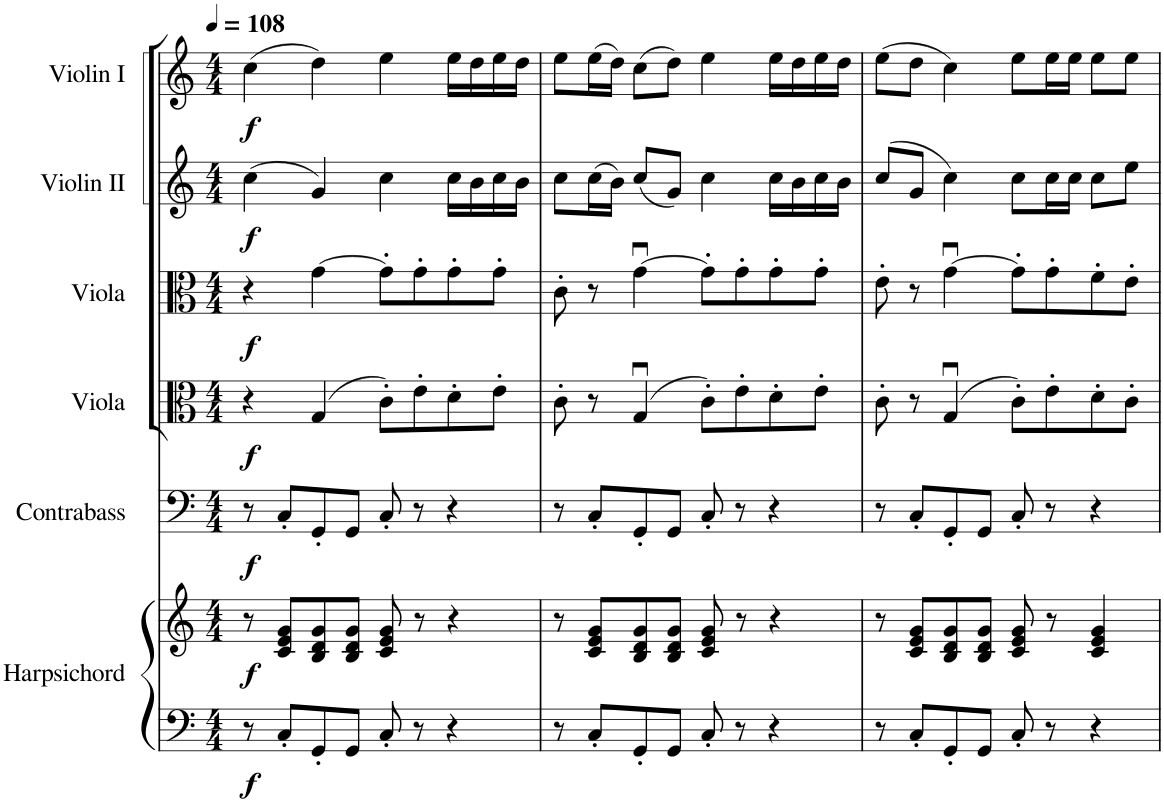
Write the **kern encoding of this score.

**kern	**kern	**dynam	**kern	**dynam	**kern	**dynam	**kern	**dynam	**kern	**dynam	**kern	**dynam
*part6	*part6	*part6	*part5	*part5	*part4	*part4	*part3	*part3	*part2	*part2	*part1	*part1
*staff7	*staff6	*staff6/7	*staff5	*staff5	*staff4	*staff4	*staff3	*staff3	*staff2	*staff2	*staff1	*staff1
*I"Harpsichord	*	*	*I"Contrabass	*	*I"Viola	*	*I"Viola	*	*I"Violin II	*	*I"Violin I	*
*I'Hch.	*	*	*	*	*I'Vla.	*	*I'Vla	*	*I'Vln	*	*I'Vln	*
*clefF4	*clefG2	*	*clefF4	*	*clefC3	*	*clefC3	*	*clefG2	*	*clefG2	*
*k[]	*k[]	*	*k[]	*	*k[]	*	*k[]	*	*k[]	*	*k[]	*
*M4/4	*M4/4	*	*M4/4	*	*M4/4	*	*M4/4	*	*M4/4	*	*M4/4	*
*MM108	*MM108	*	*MM108	*	*MM108	*	*MM108	*	*MM108	*	*MM108	*
=1	=1	=1	=1	=1	=1	=1	=1	=1	=1	=1	=1	=1
!	!	!LO:DY:b=2	!	!	!	!	!	!	!	!	!	!
!	!	!LO:DY:n=1:b	!	!LO:DY:b	!	!LO:DY:b	!	!LO:DY:b	!	!LO:DY:b	!	!LO:DY:b
8r	8r	f f	8r	f	4r	f	4r	f	(4cc\	f	(4cc\	f
8C'/L	8c/ 8e/ 8g/L	.	8C'/L	.	.	.	.	.	.	.	.	.
8GG'/	8B/ 8d/ 8g/	.	8GG'/	.	(4G/	.	[4g\	.	4g/)	.	4dd\)	.
8GG/J	8B/ 8d/ 8g/J	.	8GG/J	.	.	.	.	.	.	.	.	.
8C'/	8c/ 8e/ 8g/	.	8C'/	.	8c'\L)	.	8g'\L]	.	4cc\	.	4ee\	.
8r	8r	.	8r	.	8e'\	.	8g'\	.	.	.	.	.
4r	4r	.	4r	.	8d'\	.	8g'\	.	16cc\LL	.	16ee\LL	.
.	.	.	.	.	.	.	.	.	16b\	.	16dd\	.
.	.	.	.	.	8e'\J	.	8g'\J	.	16cc\	.	16ee\	.
.	.	.	.	.	.	.	.	.	16b\JJ	.	16dd\JJ	.
=2	=2	=2	=2	=2	=2	=2	=2	=2	=2	=2	=2	=2
8r	8r	.	8r	.	8c'\	.	8c'\	.	8cc\L	.	8ee\L	.
8C'/L	8c/ 8e/ 8g/L	.	8C'/L	.	8r	.	8r	.	(16cc\L	.	(16ee\L	.
.	.	.	.	.	.	.	.	.	16b\JJ)	.	16dd\JJ)	.
8GG'/	8B/ 8d/ 8g/	.	8GG'/	.	(4Gu/	.	[4gu\	.	(8cc/L	.	(8cc\L	.
8GG/J	8B/ 8d/ 8g/J	.	8GG/J	.	.	.	.	.	8g/J)	.	8dd\J)	.
8C'/	8c/ 8e/ 8g/	.	8C'/	.	8c'\L)	.	8g'\L]	.	4cc\	.	4ee\	.
8r	8r	.	8r	.	8e'\	.	8g'\	.	.	.	.	.
4r	4r	.	4r	.	8d'\	.	8g'\	.	16cc\LL	.	16ee\LL	.
.	.	.	.	.	.	.	.	.	16b\	.	16dd\	.
.	.	.	.	.	8e'\J	.	8g'\J	.	16cc\	.	16ee\	.
.	.	.	.	.	.	.	.	.	16b\JJ	.	16dd\JJ	.
=3	=3	=3	=3	=3	=3	=3	=3	=3	=3	=3	=3	=3
8r	8r	.	8r	.	8c'\	.	8e'\	.	(8cc/L	.	(8ee\L	.
8C'/L	8c/ 8e/ 8g/L	.	8C'/L	.	8r	.	8r	.	8g/J	.	8dd\J	.
8GG'/	8B/ 8d/ 8g/	.	8GG'/	.	(4Gu/	.	[4gu\	.	4cc\)	.	4cc\)	.
8GG/J	8B/ 8d/ 8g/J	.	8GG/J	.	.	.	.	.	.	.	.	.
8C'/	8c/ 8e/ 8g/	.	8C'/	.	8c'\L)	.	8g'\L]	.	8cc\L	.	8ee\L	.
8r	8r	.	8r	.	8e'\	.	8g'\	.	16cc\L	.	16ee\L	.
.	.	.	.	.	.	.	.	.	16cc\JJ	.	16ee\JJ	.
4r	4c/ 4e/ 4g/	.	4r	.	8d'\	.	8f'\	.	8cc\L	.	8ee\L	.
.	.	.	.	.	8c'\J	.	8e'\J	.	8ee\J	.	8ee\J	.
=	=	=	=	=	=	=	=	=	=	=	=	=
*-	*-	*-	*-	*-	*-	*-	*-	*-	*-	*-	*-	*-
